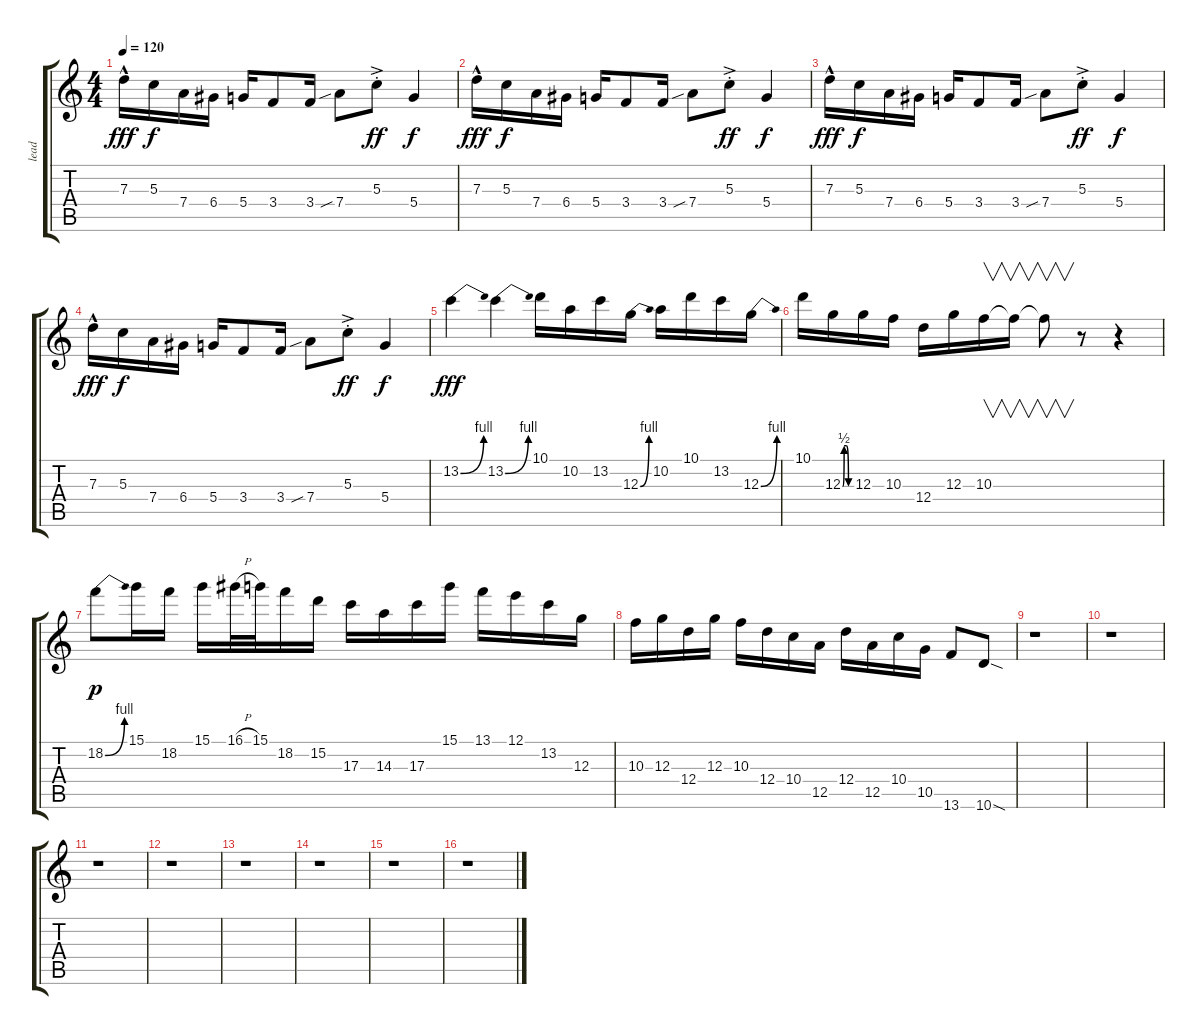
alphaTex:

\track ("lead" "lead") {instrument overdrivenguitar}
\staff {score tabs}
\tuning (E4 B3 G3 D3 A2 E2) {hide}
\ts (4 4)
\tempo 120
\clef g2
\ks c
7.3{hac}.16{dy fff instrument overdrivenguitar} 5.3.16{dy f} 7.4.16 6.4.16 5.4.16 3.4.8 3.4.16 7.4{sib}.8 5.3{ac st}.8{dy ff} 5.4.4{dy f} |
7.3{hac}.16{dy fff} 5.3.16{dy f} 7.4.16 6.4.16 5.4.16 3.4.8 3.4.16 7.4{sib}.8 5.3{ac st}.8{dy ff} 5.4.4{dy f} |
7.3{hac}.16{dy fff} 5.3.16{dy f} 7.4.16 6.4.16 5.4.16 3.4.8 3.4.16 7.4{sib}.8 5.3{ac st}.8{dy ff} 5.4.4{dy f} |
7.3{hac}.16{dy fff} 5.3.16{dy f} 7.4.16 6.4.16 5.4.16 3.4.8 3.4.16 7.4{sib}.8 5.3{ac st}.8{dy ff} 5.4.4{dy f} |
13.2{be (bend 0 0 60 4)}.4{dy fff} 13.2{be (bend 0 0 60 4)}.4 10.1.16 10.2.16 13.2.16 12.3{be (bend 0 0 60 4)}.16 10.2.16 10.1.16 13.2.16 12.3{be (bend 0 0 60 4)}.16 |
10.1.16 12.3{be (custom 0 0 10 2 25 2 40 0 60 0)}.16 12.3.16 10.3.16 12.4.16 12.3.16 10.3.16{v} 10.3{t}.16{v} 10.3{t}.8{v} r.8 r.4 |
18.2{be (bend 0 0 60 4)}.8{dy p} 15.1.16 18.2.16 15.1.16 16.1{h}.32 15.1.32 18.2.16 15.2.16 17.3.16 14.3.16 17.3.16 15.1.16 13.1.16 12.1.16 13.2.16 12.3.16 |
10.3.16 12.3.16 12.4.16 12.3.16 10.3.16 12.4.16 10.4.16 12.5.16 12.4.16 12.5.16 10.4.16 10.5.16 13.6.8 10.6{sod}.8 |
r.1 |
r.1 |
r.1 |
r.1 |
r.1 |
r.1 |
r.1 |
r.1
